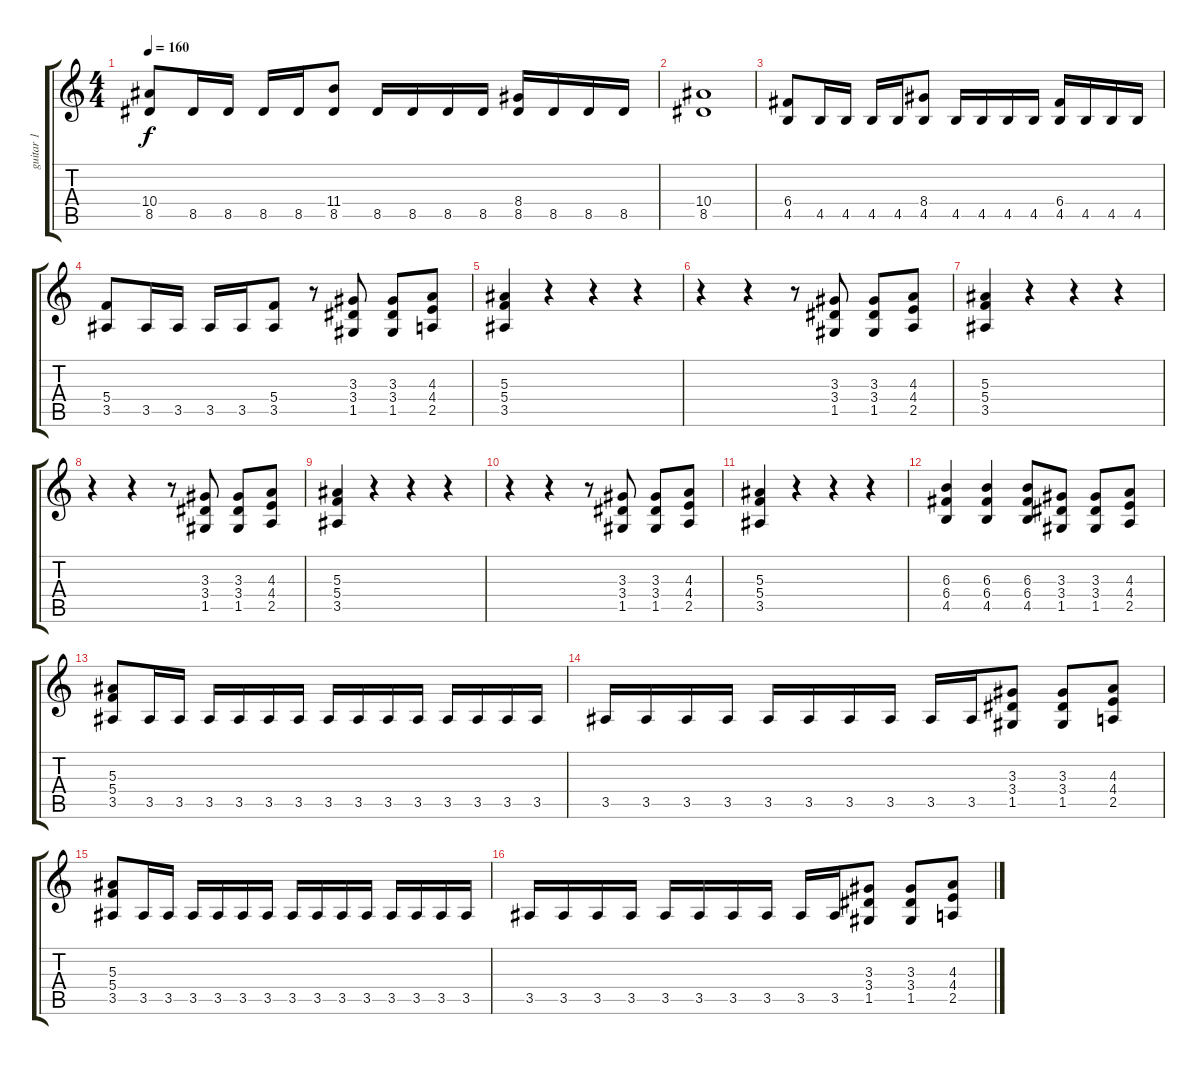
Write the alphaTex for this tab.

\track ("guitar 1" "guitar 1") {instrument distortionguitar}
\staff {score tabs}
\tuning (D4 A3 F3 C3 G2 D2) {hide}
\ts (4 4)
\tempo 160
\clef g2
\ks c
(10.4 8.5).8{dy f} 8.5.16 8.5.16 8.5.16 8.5.16 (11.4 8.5).8 8.5.16 8.5.16 8.5.16 8.5.16 (8.4 8.5).16 8.5.16 8.5.16 8.5.16 |
(10.4 8.5).1 |
(6.4 4.5).8 4.5.16 4.5.16 4.5.16 4.5.16 (8.4 4.5).8 4.5.16 4.5.16 4.5.16 4.5.16 (6.4 4.5).16 4.5.16 4.5.16 4.5.16 |
(5.4 3.5).8 3.5.16 3.5.16 3.5.16 3.5.16 (5.4 3.5).8 r.8 (3.3 3.4 1.5).8 (3.3 3.4 1.5).8 (4.3 4.4 2.5).8 |
(5.3 5.4 3.5).4 r.4 r.4 r.4 |
r.4 r.4 r.8 (3.3 3.4 1.5).8 (3.3 3.4 1.5).8 (4.3 4.4 2.5).8 |
(5.3 5.4 3.5).4 r.4 r.4 r.4 |
r.4 r.4 r.8 (3.3 3.4 1.5).8 (3.3 3.4 1.5).8 (4.3 4.4 2.5).8 |
(5.3 5.4 3.5).4 r.4 r.4 r.4 |
r.4 r.4 r.8 (3.3 3.4 1.5).8 (3.3 3.4 1.5).8 (4.3 4.4 2.5).8 |
(5.3 5.4 3.5).4 r.4 r.4 r.4 |
(6.3 6.4 4.5).4 (6.3 6.4 4.5).4 (6.3 6.4 4.5).8 (3.3 3.4 1.5).8 (3.3 3.4 1.5).8 (4.3 4.4 2.5).8 |
(5.3 5.4 3.5).8 3.5.16 3.5.16 3.5.16 3.5.16 3.5.16 3.5.16 3.5.16 3.5.16 3.5.16 3.5.16 3.5.16 3.5.16 3.5.16 3.5.16 |
3.5.16 3.5.16 3.5.16 3.5.16 3.5.16 3.5.16 3.5.16 3.5.16 3.5.16 3.5.16 (3.3 3.4 1.5).8 (3.3 3.4 1.5).8 (4.3 4.4 2.5).8 |
(5.3 5.4 3.5).8 3.5.16 3.5.16 3.5.16 3.5.16 3.5.16 3.5.16 3.5.16 3.5.16 3.5.16 3.5.16 3.5.16 3.5.16 3.5.16 3.5.16 |
3.5.16 3.5.16 3.5.16 3.5.16 3.5.16 3.5.16 3.5.16 3.5.16 3.5.16 3.5.16 (3.3 3.4 1.5).8 (3.3 3.4 1.5).8 (4.3 4.4 2.5).8
